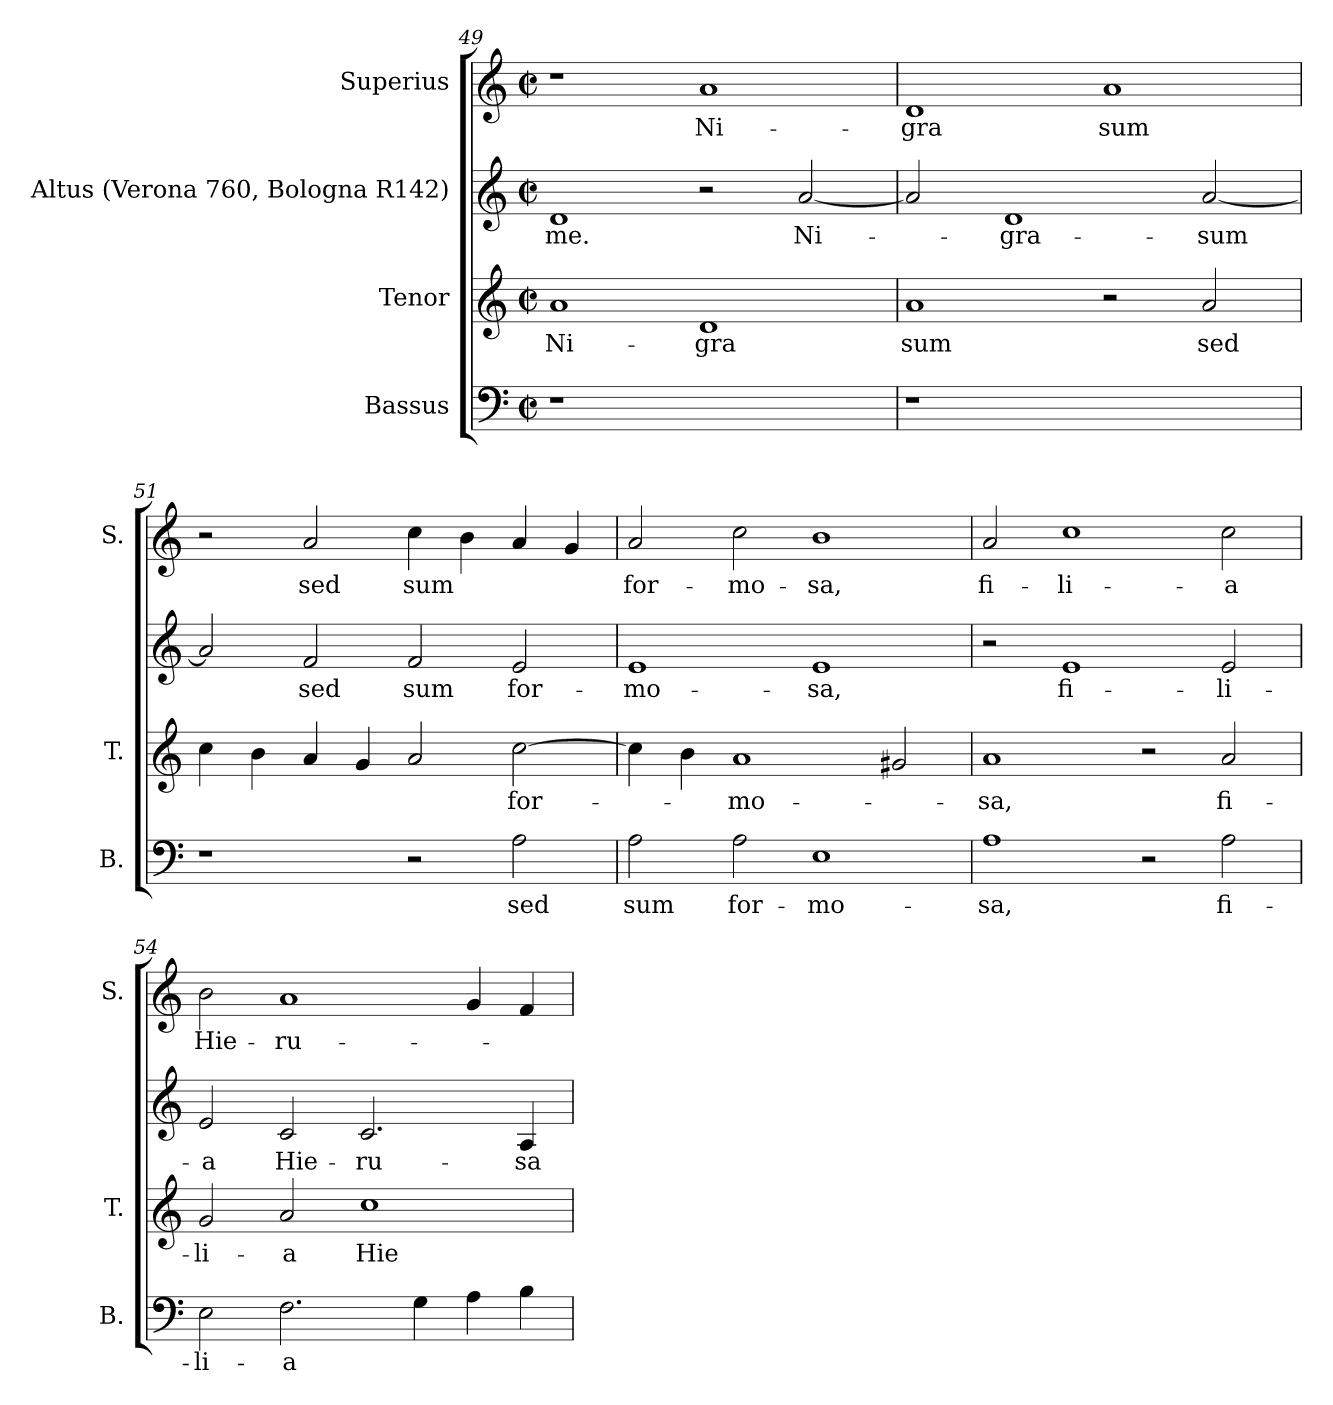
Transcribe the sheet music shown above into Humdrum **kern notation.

**kern	**text	**kern	**text	**kern	**text	**kern	**text
*part4	*part4	*part3	*part3	*part2	*part2	*part1	*part1
*staff4	*staff4	*staff3	*staff3	*staff2	*staff2	*staff1	*staff1
*I"Bassus	*	*I"Tenor	*	*I"Altus (Verona 760,  Bologna R142)	*	*I"Superius	*
*I'B.	*	*I'T.	*	*	*	*I'S.	*
!!LO:PB:g=z
*clefF4	*	*clefG2	*	*clefG2	*	*clefG2	*
*k[]	*	*k[]	*	*k[]	*	*k[]	*
*C:	*	*C:	*	*C:	*	*C:	*
*M2/2	*	*M2/2	*	*M2/2	*	*M2/2	*
*met(c|)	*	*met(c|)	*	*met(c|)	*	*met(c|)	*
=49	=49	=49	=49	=49	=49	=49	=49
!LO:N:vis=1	!	!	!	!	!	!	!
!	!	!	!LO:LY:b:color=#000000	!	!	!	!
!	!	!	!	!	!LO:LY:b:color=#000000	!	!
1r	.	1ai	Ni-	1di	me.	1r	.
!	!	!	!LO:LY:b:color=#000000	!	!	!	!
!	!	!	!	!	!	!	!LO:LY:b:color=#000000
1ryy	.	1di	-gra	2r	.	1ai	Ni-
!	!	!	!	!	!LO:LY:b:color=#000000	!	!
.	.	.	.	[<2ai/	Ni-	.	.
=50	=50	=50	=50	=50	=50	=50	=50
!LO:N:vis=1	!	!	!	!	!	!	!
!	!	!	!LO:LY:b:color=#000000	!	!	!	!
!	!	!	!	!	!	!	!LO:LY:b:color=#000000
1r	.	1ai	sum	2ai/]	.	1di	-gra
!	!	!	!	!	!LO:LY:b:color=#000000	!	!
.	.	.	.	1di	-gra-	.	.
!	!	!	!	!	!	!	!LO:LY:b:color=#000000
1ryy	.	2r	.	.	.	1ai	sum
!	!	!	!LO:LY:b:color=#000000	!	!	!	!
!	!	!	!	!	!LO:LY:b:color=#000000	!	!
.	.	2ai/	sed	[<2ai/	-sum	.	.
=51	=51	=51	=51	=51	=51	=51	=51
1r	.	4cci\	.	2ai/]	.	2r	.
.	.	4bi\	.	.	.	.	.
!	!	!	!	!	!LO:LY:b:color=#000000	!	!
!	!	!	!	!	!	!	!LO:LY:b:color=#000000
.	.	4ai/	.	2fi/	sed	2ai/	sed
.	.	4gi/	.	.	.	.	.
!	!	!	!	!	!LO:LY:b:color=#000000	!	!
!	!	!	!	!	!	!	!LO:LY:b:color=#000000
2r	.	2ai/	.	2fi/	sum	4cci\	sum
.	.	.	.	.	.	4bi\	.
!	!LO:LY:b:color=#000000	!	!	!	!	!	!
!	!	!	!LO:LY:b:color=#000000	!	!	!	!
!	!	!	!	!	!LO:LY:b:color=#000000	!	!
2Ai\	sed	[>2cci\	for-	2ei/	for-	4ai/	.
.	.	.	.	.	.	4gi/	.
=52	=52	=52	=52	=52	=52	=52	=52
!	!LO:LY:b:color=#000000	!	!	!	!	!	!
!	!	!	!	!	!LO:LY:b:color=#000000	!	!
!	!	!	!	!	!	!	!LO:LY:b:color=#000000
2Ai\	sum	4cci\]	.	1ei	-mo-	2ai/	for-
.	.	4bi\	.	.	.	.	.
!	!LO:LY:b:color=#000000	!	!	!	!	!	!
!	!	!	!LO:LY:b:color=#000000	!	!	!	!
!	!	!	!	!	!	!	!LO:LY:b:color=#000000
2Ai\	for-	1ai	-mo-	.	.	2cci\	-mo-
!	!LO:LY:b:color=#000000	!	!	!	!	!	!
!	!	!	!	!	!LO:LY:b:color=#000000	!	!
!	!	!	!	!	!	!	!LO:LY:b:color=#000000
1Ei	-mo-	.	.	1ei	-sa,	1bi	-sa,
.	.	2g#Xi/	.	.	.	.	.
=53	=53	=53	=53	=53	=53	=53	=53
!	!LO:LY:b:color=#000000	!	!	!	!	!	!
!	!	!	!LO:LY:b:color=#000000	!	!	!	!
!	!	!	!	!	!	!	!LO:LY:b:color=#000000
1Ai	-sa,	1ai	-sa,	2r	.	2ai/	fi-
!	!	!	!	!	!LO:LY:b:color=#000000	!	!
!	!	!	!	!	!	!	!LO:LY:b:color=#000000
.	.	.	.	1ei	fi-	1cci	-li-
2r	.	2r	.	.	.	.	.
!	!LO:LY:b:color=#000000	!	!	!	!	!	!
!	!	!	!LO:LY:b:color=#000000	!	!	!	!
!	!	!	!	!	!LO:LY:b:color=#000000	!	!
!	!	!	!	!	!	!	!LO:LY:b:color=#000000
2Ai\	fi-	2ai/	fi-	2ei/	-li-	2cci\	-a
!!LO:LB:g=z
=54	=54	=54	=54	=54	=54	=54	=54
!	!LO:LY:b:color=#000000	!	!	!	!	!	!
!	!	!	!LO:LY:b:color=#000000	!	!	!	!
!	!	!	!	!	!LO:LY:b:color=#000000	!	!
!	!	!	!	!	!	!	!LO:LY:b:color=#000000
2Ei\	-li-	2gi/	-li-	2ei/	-a	2bi\	Hie-
!	!LO:LY:b:color=#000000	!	!	!	!	!	!
!	!	!	!LO:LY:b:color=#000000	!	!	!	!
!	!	!	!	!	!LO:LY:b:color=#000000	!	!
!	!	!	!	!	!	!	!LO:LY:b:color=#000000
2.Fi\	-a	2ai/	-a	2ci/	Hie-	1ai	-ru-
!	!	!	!LO:LY:b:color=#000000	!	!	!	!
!	!	!	!	!	!LO:LY:b:color=#000000	!	!
.	.	1cci	Hie-	2.ci/	-ru-	.	.
4Gi\	.	.	.	.	.	.	.
4Ai\	.	.	.	.	.	4gi/	.
!	!	!	!	!	!LO:LY:b:color=#000000	!	!
4Bi\	.	.	.	4Ai/	-sa-	4fi/	.
=	=	=	=	=	=	=	=
*-	*-	*-	*-	*-	*-	*-	*-
